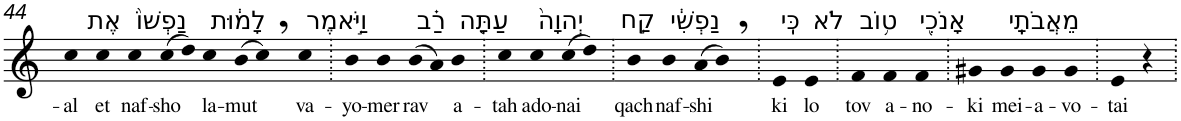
**kern	**text
*part1	*part1
*staff1	*staff1
*I"Piano	*
*I'Pno	*
!!LO:PB:g=z
*clefG2	*
*k[]	*
=44	=44
!	!LO:LY:b
4cc	-al
!LO:TX:a:t=אֶת	!
!	!LO:LY:b
4cc	et
!LO:TX:a:t=נַפְשׁוֹ֙	!
!	!LO:LY:b
4cc	naf-
!	!LO:LY:b
(>8cc	-sho
8dd)	.
!LO:TX:a:t=לָמ֔וּת	!
!	!LO:LY:b
4cc	la-
!	!LO:LY:b
(>8b	-mut
8cc,)	.
!LO:TX:a:t=וַיֹּ֣אמֶר	!
!	!LO:LY:b
4cc	va-
=45.	=45.
!	!LO:LY:b
4b	-yo-
!	!LO:LY:b
4b	-mer
!LO:TX:a:t=רַ֗ב	!
!	!LO:LY:b
(>8b	rav
8a)	.
!LO:TX:a:t=עַתָּ֤ה	!
!	!LO:LY:b
4b	a-
=46.	=46.
!	!LO:LY:b
4cc	-tah
!LO:TX:a:t=יְהוָה֙	!
!	!LO:LY:b
4cc	ado-
!	!LO:LY:b
(>8cc	-nai
8dd)	.
=47.	=47.
!LO:TX:a:t=קַ֣ח	!
!	!LO:LY:b
4b	qach
!LO:TX:a:t=נַפְשִׁ֔י	!
!	!LO:LY:b
4b	naf-
!	!LO:LY:b
(>8a	-shi
8b,)	.
=48.	=48.
!LO:TX:a:t=כִּֽי	!
!	!LO:LY:b
4e	ki
!LO:TX:a:t=לֹא	!
!	!LO:LY:b
4e	lo
=49.	=49.
!LO:TX:a:t=ט֥וֹב	!
!	!LO:LY:b
4f	tov
!LO:TX:a:t=אָנֹכִ֖י	!
!	!LO:LY:b
4f	a-
!	!LO:LY:b
4f	-no-
=50.	=50.
!	!LO:LY:b
4g#X	-ki
!LO:TX:a:t=מֵאֲבֹתָֽי	!
!	!LO:LY:b
4g#	mei-
!	!LO:LY:b
4g#	-a-
!	!LO:LY:b
4g#	-vo-
=51.	=51.
!	!LO:LY:b
4e	-tai
4r	.
=.	=.
*-	*-
